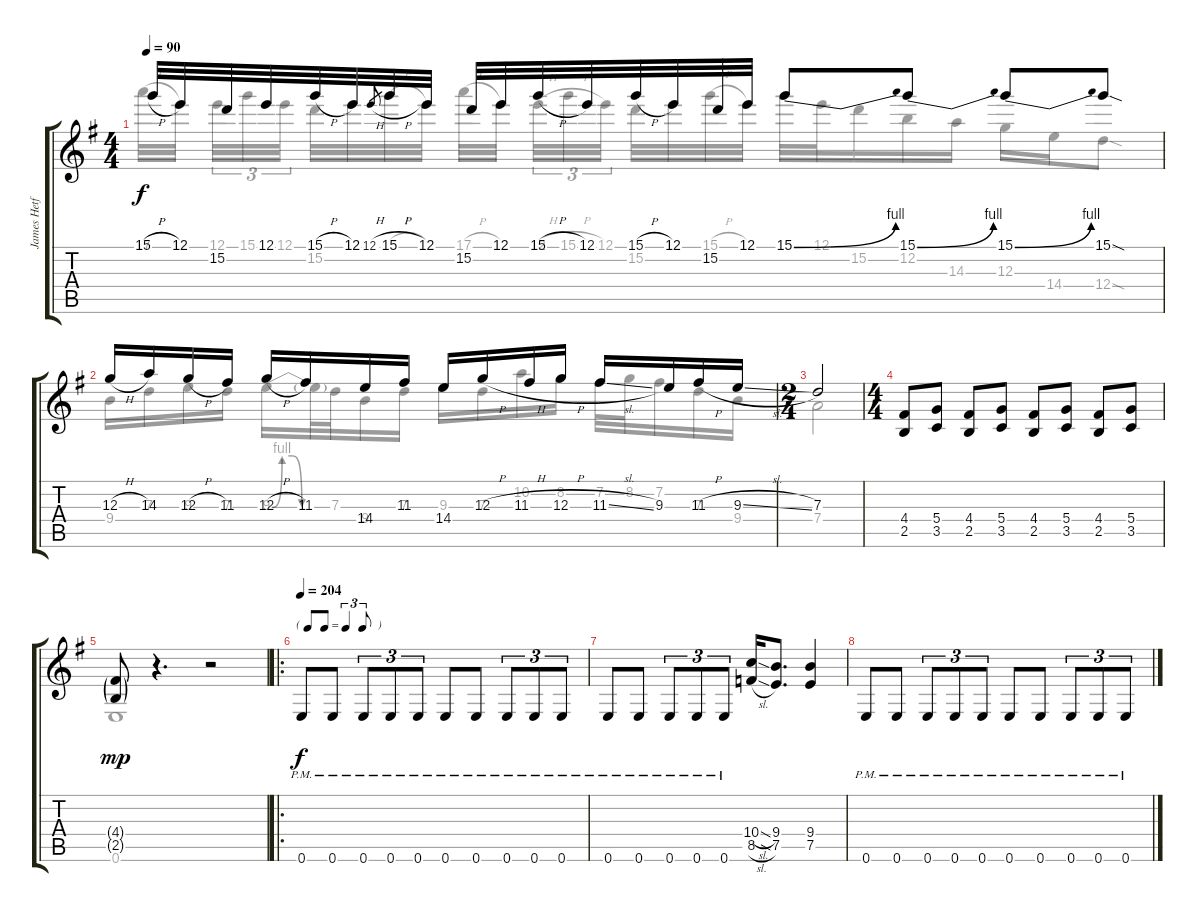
\track ("James Hetfield" "James Hetf") {instrument distortionguitar}
\staff {score tabs}
\tuning (E4 B3 G3 D3 A2 E2) {hide}
\voice
\ts (4 4)
\tempo 90
\clef g2
\ks eminor
15.1{h}.32{dy f} 12.1.32 15.2.32 12.1.32 15.1{h}.32 12.1.32 12.1{h}.8{gr} 15.1{h}.32 12.1.32 15.2.32 12.1.32 15.1{h}.32 12.1.32 15.1{h}.32 12.1.32 15.2.32 12.1.32 15.1{be (bend 0 0 60 4)}.8 15.1{be (bend 0 0 60 4)}.8 15.1{be (bend 0 0 60 4)}.8 15.1{sod}.8 |
12.3{h}.16 14.3.16 12.3{h}.16 11.3.16 12.3{h}.16 11.3.16 14.4.16 11.3.16 14.4.16 12.3{h}.16 11.3{h}.16 12.3{h}.16 11.3{sl}.16 9.3.16 11.3{h}.16 9.3{sl}.16 |
\ts (2 4)
7.3.2 |
\ts (4 4)
(4.4 2.5).8 (5.4 3.5).8 (4.4 2.5).8 (5.4 3.5).8 (4.4 2.5).8 (5.4 3.5).8 (4.4 2.5).8 (5.4 3.5).8 |
(4.4{g} 2.5{g}).8{dy mp} r.4{d} r.2 |
\ro
\tf triplet8th
\tempo 204
0.6{pm}.8{dy f} 0.6{pm}.8 0.6{pm}.8{tu (3 2)} 0.6{pm}.8{tu (3 2)} 0.6{pm}.8{tu (3 2)} 0.6{pm}.8 0.6{pm}.8 0.6{pm}.8{tu (3 2)} 0.6{pm}.8{tu (3 2)} 0.6{pm}.8{tu (3 2)} |
0.6{pm}.8 0.6{pm}.8 0.6{pm}.8{tu (3 2)} 0.6{pm}.8{tu (3 2)} 0.6{pm}.8{tu (3 2)} (10.4{sl} 8.5{sl}).16 (9.4 7.5).8{d} (9.4 7.5).4 |
0.6{pm}.8 0.6{pm}.8 0.6{pm}.8{tu (3 2)} 0.6{pm}.8{tu (3 2)} 0.6{pm}.8{tu (3 2)} 0.6{pm}.8 0.6{pm}.8 0.6{pm}.8{tu (3 2)} 0.6{pm}.8{tu (3 2)} 0.6{pm}.8{tu (3 2)}
\voice
\clef g2
\ottava regular
\simile none
\ks eminor
17.1{h}.32{dy f} 12.1.32{beam splitsecondary} 12.1.32{tu (3 2)} 15.1.32{tu (3 2)} 12.1.32{tu (3 2) beam splitsecondary} 15.2.32 12.1.32 15.1{h}.32 12.1.32 17.1{h}.32 12.1.32{beam splitsecondary} 12.1{h}.32{tu (3 2)} 15.1{h}.32{tu (3 2)} 12.1.32{tu (3 2) beam splitsecondary} 15.2.32 12.1.32 15.1{h}.32 12.1.32 15.1.32 12.1.32 15.2.16 12.2.16 14.3.16 12.3.16 14.4.16 12.4{sod}.8 |
9.4.16 7.3.16 9.3.16 7.3.16 9.3{be (custom 0 0 10 4 20 4 30 0 60 0)}.16 9.3{t}.32 7.3.32 9.4.16 7.3.16 9.3.16 7.3.16 10.2.16 8.2.16 7.2.32 8.2.32 7.2.16 7.3.16 9.4.16 |
7.4.2 |
|
0.6.1 |
|
|
